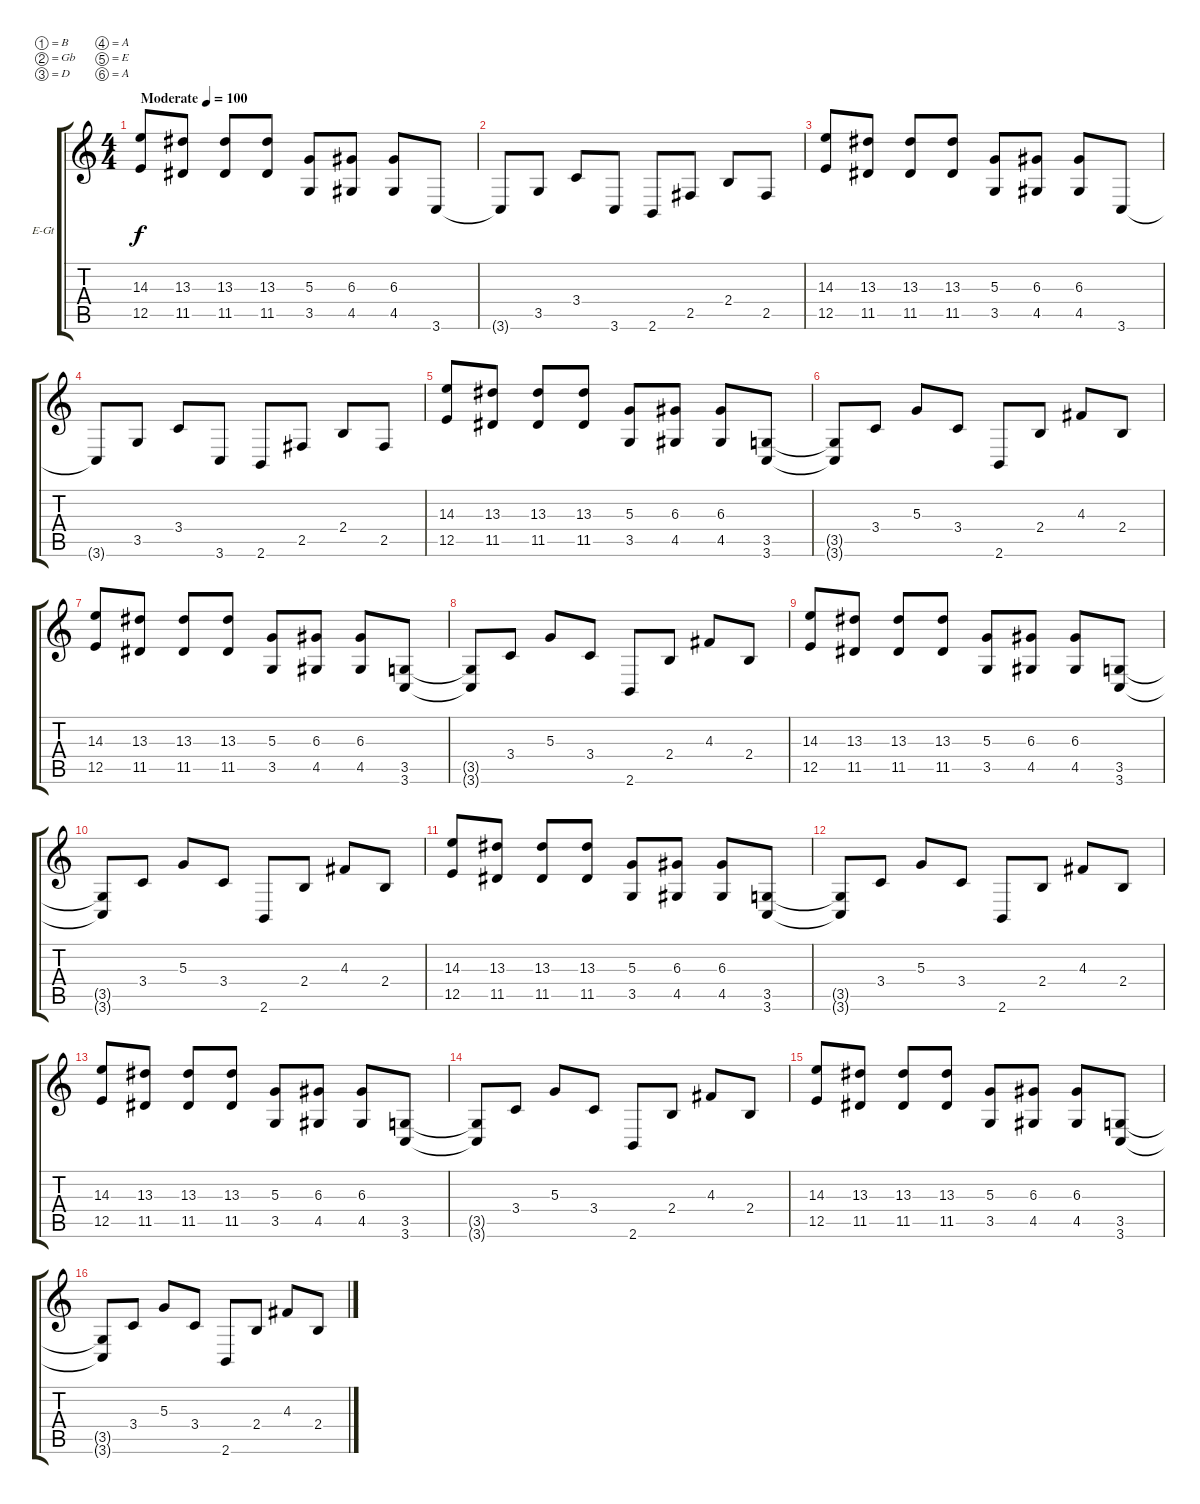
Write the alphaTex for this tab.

\bracketExtendMode groupsimilarinstruments
\firstSystemTrackNameOrientation horizontal
\otherSystemsTrackNameOrientation horizontal
\track ("Mick Thomson" "E-Gt") {instrument distortionguitar}
\staff {score tabs}
\tuning (B3 Gb3 D3 A2 E2 A1)
\ts (4 4)
\beaming (8 2 2 2 2)
\tempo (100 "Moderate")
\clef g2
\ks c
(14.3 12.5).8{dy f instrument distortionguitar} (13.3 11.5).8 (13.3 11.5).8 (13.3 11.5).8 (5.3 3.5).8 (6.3 4.5).8 (6.3 4.5).8 3.6.8 |
3.6{t}.8 3.5.8 3.4.8 3.6.8 2.6.8 2.5.8 2.4.8 2.5.8 |
(14.3 12.5).8 (13.3 11.5).8 (13.3 11.5).8 (13.3 11.5).8 (5.3 3.5).8 (6.3 4.5).8 (6.3 4.5).8 3.6.8 |
3.6{t}.8 3.5.8 3.4.8 3.6.8 2.6.8 2.5.8 2.4.8 2.5.8 |
(14.3 12.5).8 (13.3 11.5).8 (13.3 11.5).8 (13.3 11.5).8 (5.3 3.5).8 (6.3 4.5).8 (6.3 4.5).8 (3.5 3.6).8 |
(3.5{t} 3.6{t}).8 3.4.8 5.3.8 3.4.8 2.6.8 2.4.8 4.3.8 2.4.8 |
(14.3 12.5).8 (13.3 11.5).8 (13.3 11.5).8 (13.3 11.5).8 (5.3 3.5).8 (6.3 4.5).8 (6.3 4.5).8 (3.5 3.6).8 |
(3.5{t} 3.6{t}).8 3.4.8 5.3.8 3.4.8 2.6.8 2.4.8 4.3.8 2.4.8 |
(14.3 12.5).8 (13.3 11.5).8 (13.3 11.5).8 (13.3 11.5).8 (5.3 3.5).8 (6.3 4.5).8 (6.3 4.5).8 (3.5 3.6).8 |
(3.5{t} 3.6{t}).8 3.4.8 5.3.8 3.4.8 2.6.8 2.4.8 4.3.8 2.4.8 |
(14.3 12.5).8 (13.3 11.5).8 (13.3 11.5).8 (13.3 11.5).8 (5.3 3.5).8 (6.3 4.5).8 (6.3 4.5).8 (3.5 3.6).8 |
(3.5{t} 3.6{t}).8 3.4.8 5.3.8 3.4.8 2.6.8 2.4.8 4.3.8 2.4.8 |
(14.3 12.5).8 (13.3 11.5).8 (13.3 11.5).8 (13.3 11.5).8 (5.3 3.5).8 (6.3 4.5).8 (6.3 4.5).8 (3.5 3.6).8 |
(3.5{t} 3.6{t}).8 3.4.8 5.3.8 3.4.8 2.6.8 2.4.8 4.3.8 2.4.8 |
(14.3 12.5).8 (13.3 11.5).8 (13.3 11.5).8 (13.3 11.5).8 (5.3 3.5).8 (6.3 4.5).8 (6.3 4.5).8 (3.5 3.6).8 |
(3.5{t} 3.6{t}).8 3.4.8 5.3.8 3.4.8 2.6.8 2.4.8 4.3.8 2.4.8
